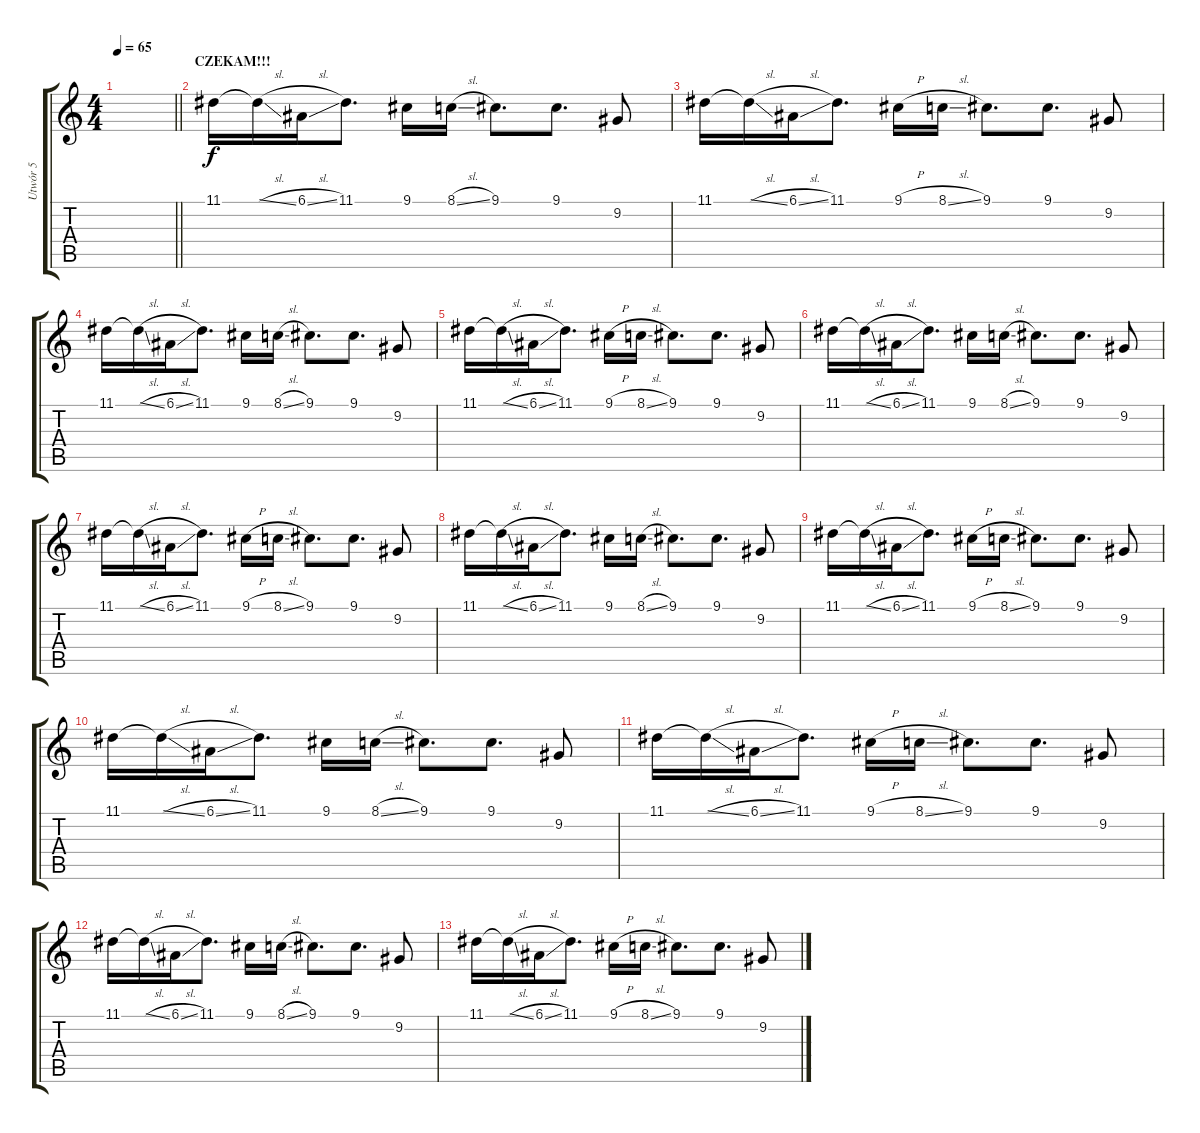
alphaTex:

\track ("Utwór 5" "Utwór 5") {instrument fx8scifi}
\staff {score tabs}
\tuning (E4 B3 G3 D3 A2 E2) {hide}
\ts (4 4)
\tempo 65
\clef g2
\barLineRight lightlight
\ks c
|
\section ("" "CZEKAM!!!")
11.1.16 11.1{sl t}.16 6.1{sl}.16 11.1.8{d} 9.1.16 8.1{sl}.16 9.1.8{d} 9.1.8{d} 9.2.8 |
11.1.16 11.1{sl t}.16 6.1{sl}.16 11.1.8{d} 9.1{h}.16 8.1{sl}.16 9.1.8{d} 9.1.8{d} 9.2.8 |
11.1.16 11.1{sl t}.16 6.1{sl}.16 11.1.8{d} 9.1.16 8.1{sl}.16 9.1.8{d} 9.1.8{d} 9.2.8 |
11.1.16 11.1{sl t}.16 6.1{sl}.16 11.1.8{d} 9.1{h}.16 8.1{sl}.16 9.1.8{d} 9.1.8{d} 9.2.8 |
11.1.16 11.1{sl t}.16 6.1{sl}.16 11.1.8{d} 9.1.16 8.1{sl}.16 9.1.8{d} 9.1.8{d} 9.2.8 |
11.1.16 11.1{sl t}.16 6.1{sl}.16 11.1.8{d} 9.1{h}.16 8.1{sl}.16 9.1.8{d} 9.1.8{d} 9.2.8 |
11.1.16 11.1{sl t}.16 6.1{sl}.16 11.1.8{d} 9.1.16 8.1{sl}.16 9.1.8{d} 9.1.8{d} 9.2.8 |
11.1.16 11.1{sl t}.16 6.1{sl}.16 11.1.8{d} 9.1{h}.16 8.1{sl}.16 9.1.8{d} 9.1.8{d} 9.2.8 |
11.1.16 11.1{sl t}.16 6.1{sl}.16 11.1.8{d} 9.1.16 8.1{sl}.16 9.1.8{d} 9.1.8{d} 9.2.8 |
11.1.16 11.1{sl t}.16 6.1{sl}.16 11.1.8{d} 9.1{h}.16 8.1{sl}.16 9.1.8{d} 9.1.8{d} 9.2.8 |
11.1.16{volume 9} 11.1{sl t}.16 6.1{sl}.16 11.1.8{d} 9.1.16{volume 8} 8.1{sl}.16 9.1.8{d} 9.1.8{d volume 7} 9.2.8 |
11.1.16{volume 6} 11.1{sl t}.16 6.1{sl}.16 11.1.8{d} 9.1{h}.16{volume 4} 8.1{sl}.16 9.1.8{d} 9.1.8{d volume 2} 9.2.8
